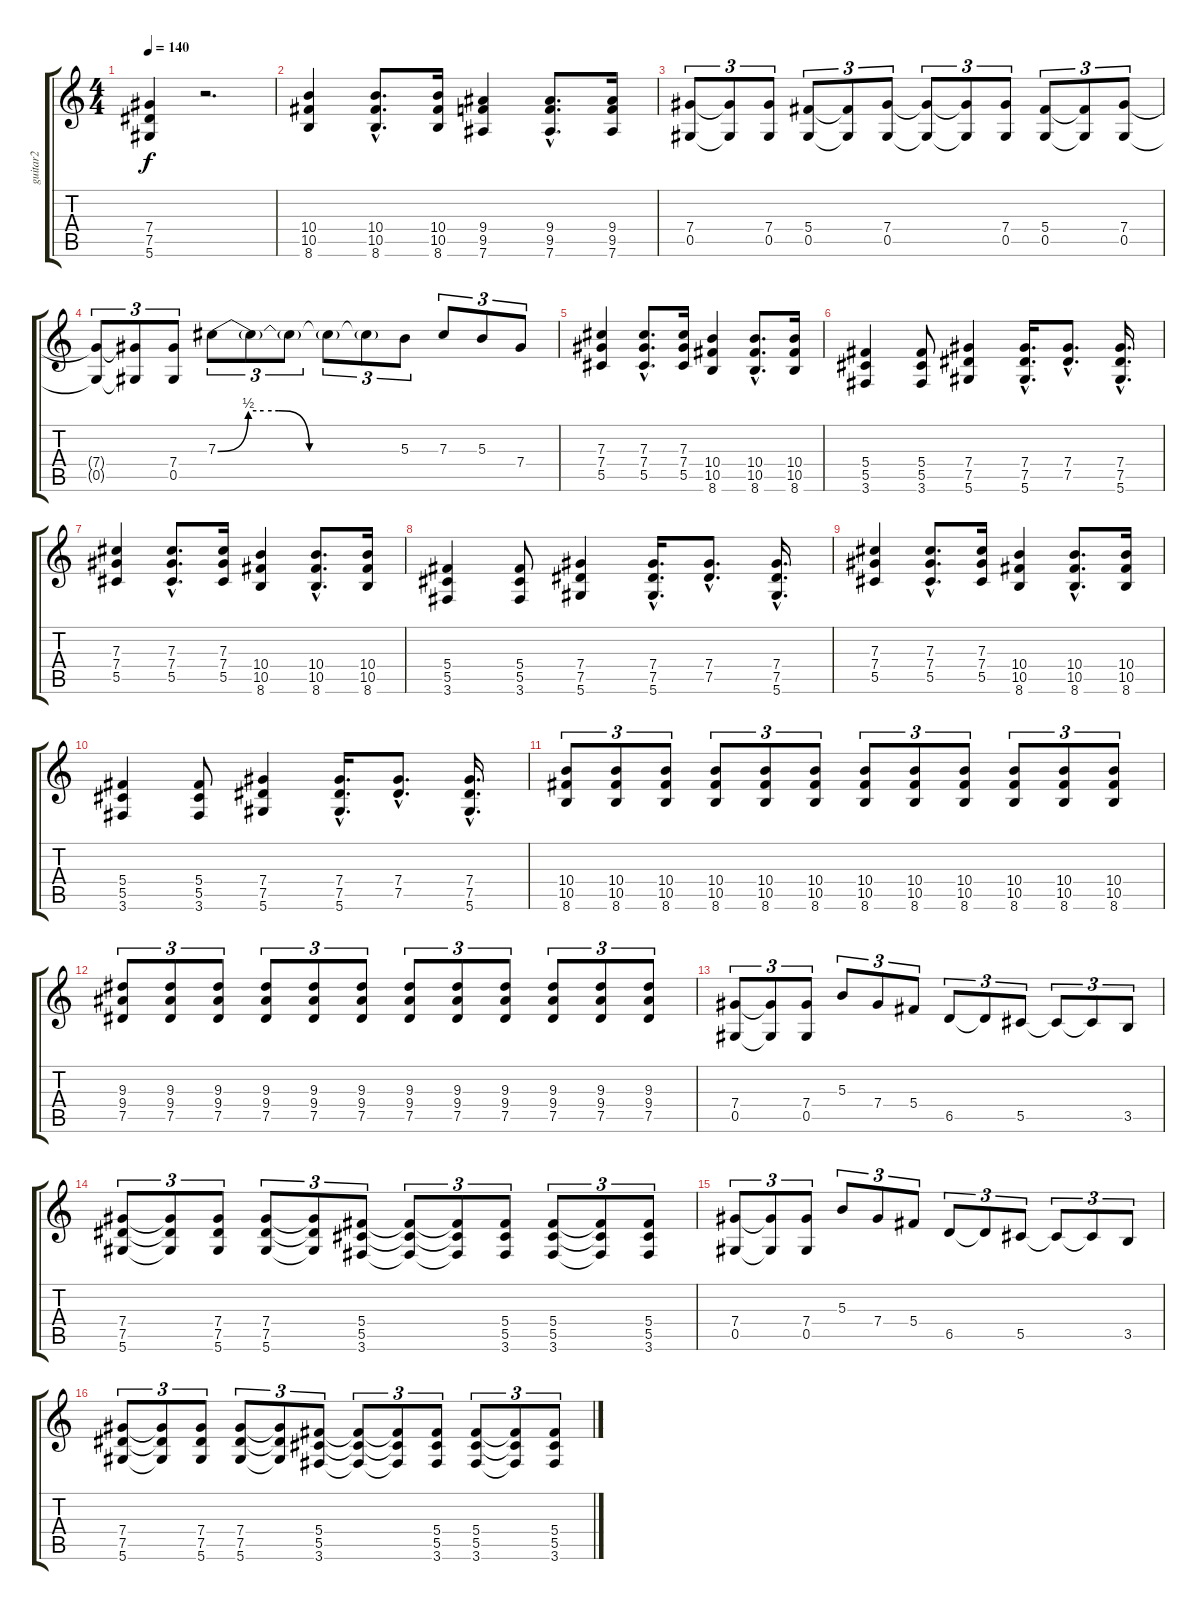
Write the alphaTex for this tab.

\track ("guitar2" "guitar2") {instrument distortionguitar}
\staff {score tabs}
\tuning (Eb4 Bb3 Gb3 Db3 Ab2 Eb2) {hide}
\ts (4 4)
\tempo 140
\clef g2
\ks c
(7.4 7.5 5.6).4{dy f} r.2{d} |
(10.4 10.5 8.6).4 (10.4{hac} 10.5{hac} 8.6{hac}).8{d} (10.4 10.5 8.6).16 (9.4 9.5 7.6).4 (9.4{hac} 9.5{hac} 7.6{hac}).8{d} (9.4 9.5 7.6).16 |
(7.4 0.5).8{tu (3 2)} (7.4{t} 0.5{t}).8{tu (3 2)} (7.4 0.5).8{tu (3 2)} (5.4 0.5).8{tu (3 2)} (5.4{t} 0.5{t}).8{tu (3 2)} (7.4 0.5).8{tu (3 2)} (7.4{t} 0.5{t}).8{tu (3 2)} (7.4{t} 0.5{t}).8{tu (3 2)} (7.4 0.5).8{tu (3 2)} (5.4 0.5).8{tu (3 2)} (5.4{t} 0.5{t}).8{tu (3 2)} (7.4 0.5).8{tu (3 2)} |
(7.4{t} 0.5{t}).8{tu (3 2)} (7.4{t} 0.5{t}).8{tu (3 2)} (7.4 0.5).8{tu (3 2)} 7.3{be (custom 0 0 10 2 15 2 20 2 30 0 35 0 45 0 60 0)}.8{tu (3 2)} 7.3{t}.8{tu (3 2)} 7.3{t}.8{tu (3 2)} 7.3{t}.8{tu (3 2)} 7.3{t}.8{tu (3 2)} 5.3.8{tu (3 2)} 7.3.8{tu (3 2)} 5.3.8{tu (3 2)} 7.4.8{tu (3 2)} |
(7.3 7.4 5.5).4 (7.3{hac} 7.4{hac} 5.5{hac}).8{d} (7.3 7.4 5.5).16 (10.4 10.5 8.6).4 (10.4{hac} 10.5{hac} 8.6{hac}).8{d} (10.4 10.5 8.6).16 |
(5.4 5.5 3.6).4 (5.4 5.5 3.6).8 (7.4 7.5 5.6).4 (7.4{hac} 7.5{hac} 5.6{hac}).16{d} (7.4{hac} 7.5{hac}).8{d} (7.4{hac} 7.5{hac} 5.6{hac}).16{d} |
(7.3 7.4 5.5).4 (7.3{hac} 7.4{hac} 5.5{hac}).8{d} (7.3 7.4 5.5).16 (10.4 10.5 8.6).4 (10.4{hac} 10.5{hac} 8.6{hac}).8{d} (10.4 10.5 8.6).16 |
(5.4 5.5 3.6).4 (5.4 5.5 3.6).8 (7.4 7.5 5.6).4 (7.4{hac} 7.5{hac} 5.6{hac}).16{d} (7.4{hac} 7.5{hac}).8{d} (7.4{hac} 7.5{hac} 5.6{hac}).16{d} |
(7.3 7.4 5.5).4 (7.3{hac} 7.4{hac} 5.5{hac}).8{d} (7.3 7.4 5.5).16 (10.4 10.5 8.6).4 (10.4{hac} 10.5{hac} 8.6{hac}).8{d} (10.4 10.5 8.6).16 |
(5.4 5.5 3.6).4 (5.4 5.5 3.6).8 (7.4 7.5 5.6).4 (7.4{hac} 7.5{hac} 5.6{hac}).16{d} (7.4{hac} 7.5{hac}).8{d} (7.4{hac} 7.5{hac} 5.6{hac}).16{d} |
(10.4 10.5 8.6).8{tu (3 2)} (10.4 10.5 8.6).8{tu (3 2)} (10.4 10.5 8.6).8{tu (3 2)} (10.4 10.5 8.6).8{tu (3 2)} (10.4 10.5 8.6).8{tu (3 2)} (10.4 10.5 8.6).8{tu (3 2)} (10.4 10.5 8.6).8{tu (3 2)} (10.4 10.5 8.6).8{tu (3 2)} (10.4 10.5 8.6).8{tu (3 2)} (10.4 10.5 8.6).8{tu (3 2)} (10.4 10.5 8.6).8{tu (3 2)} (10.4 10.5 8.6).8{tu (3 2)} |
(9.3 9.4 7.5).8{tu (3 2)} (9.3 9.4 7.5).8{tu (3 2)} (9.3 9.4 7.5).8{tu (3 2)} (9.3 9.4 7.5).8{tu (3 2)} (9.3 9.4 7.5).8{tu (3 2)} (9.3 9.4 7.5).8{tu (3 2)} (9.3 9.4 7.5).8{tu (3 2)} (9.3 9.4 7.5).8{tu (3 2)} (9.3 9.4 7.5).8{tu (3 2)} (9.3 9.4 7.5).8{tu (3 2)} (9.3 9.4 7.5).8{tu (3 2)} (9.3 9.4 7.5).8{tu (3 2)} |
(7.4 0.5).8{tu (3 2)} (7.4{t} 0.5{t}).8{tu (3 2)} (7.4 0.5).8{tu (3 2)} 5.3.8{tu (3 2)} 7.4.8{tu (3 2)} 5.4.8{tu (3 2)} 6.5.8{tu (3 2)} 6.5{t}.8{tu (3 2)} 5.5.8{tu (3 2)} 5.5{t}.8{tu (3 2)} 5.5{t}.8{tu (3 2)} 3.5.8{tu (3 2)} |
(7.4 7.5 5.6).8{tu (3 2)} (7.4{t} 7.5{t} 5.6{t}).8{tu (3 2)} (7.4 7.5 5.6).8{tu (3 2)} (7.4 7.5 5.6).8{tu (3 2)} (7.4{t} 7.5{t} 5.6{t}).8{tu (3 2)} (5.4 5.5 3.6).8{tu (3 2)} (5.4{t} 5.5{t} 3.6{t}).8{tu (3 2)} (5.4{t} 5.5{t} 3.6{t}).8{tu (3 2)} (5.4 5.5 3.6).8{tu (3 2)} (5.4 5.5 3.6).8{tu (3 2)} (5.4{t} 5.5{t} 3.6{t}).8{tu (3 2)} (5.4 5.5 3.6).8{tu (3 2)} |
(7.4 0.5).8{tu (3 2)} (7.4{t} 0.5{t}).8{tu (3 2)} (7.4 0.5).8{tu (3 2)} 5.3.8{tu (3 2)} 7.4.8{tu (3 2)} 5.4.8{tu (3 2)} 6.5.8{tu (3 2)} 6.5{t}.8{tu (3 2)} 5.5.8{tu (3 2)} 5.5{t}.8{tu (3 2)} 5.5{t}.8{tu (3 2)} 3.5.8{tu (3 2)} |
(7.4 7.5 5.6).8{tu (3 2)} (7.4{t} 7.5{t} 5.6{t}).8{tu (3 2)} (7.4 7.5 5.6).8{tu (3 2)} (7.4 7.5 5.6).8{tu (3 2)} (7.4{t} 7.5{t} 5.6{t}).8{tu (3 2)} (5.4 5.5 3.6).8{tu (3 2)} (5.4{t} 5.5{t} 3.6{t}).8{tu (3 2)} (5.4{t} 5.5{t} 3.6{t}).8{tu (3 2)} (5.4 5.5 3.6).8{tu (3 2)} (5.4 5.5 3.6).8{tu (3 2)} (5.4{t} 5.5{t} 3.6{t}).8{tu (3 2)} (5.4 5.5 3.6).8{tu (3 2)}
